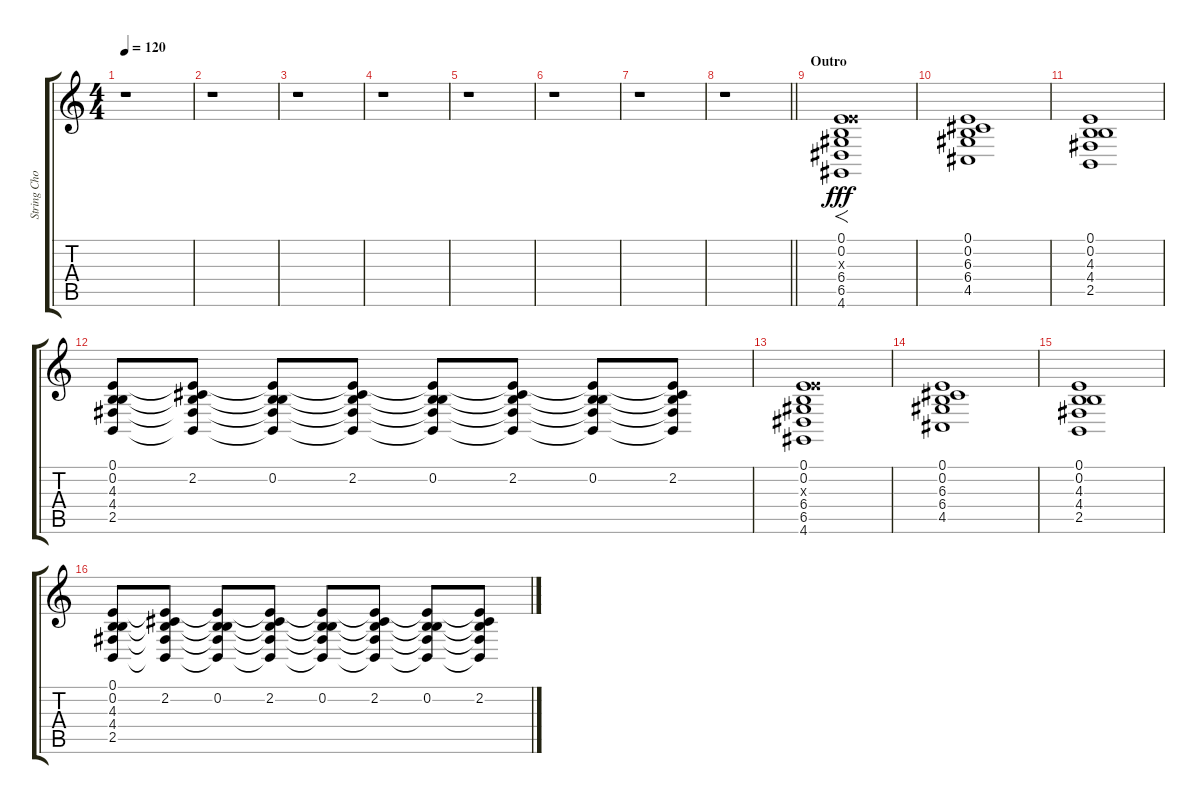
\track ("String Chords" "String Cho") {instrument stringensemble1}
\staff {score tabs}
\tuning (E4 B3 G3 D3 A2 E2) {hide}
\ts (4 4)
\tempo 120
\clef g2
\ks c
r.1{dy fff} |
r.1 |
r.1 |
r.1 |
r.1 |
r.1 |
r.1 |
\barLineRight lightlight
r.1 |
\section ("" "Outro")
(0.1 0.2 9.3{x} 6.4 6.5 4.6).1{f} |
(0.1 0.2 6.3 6.4 4.5).1 |
(0.1 0.2 4.3 4.4 2.5).1 |
(0.1 0.2 4.3 4.4 2.5).8 (0.1{t} 2.2 4.3{t} 4.4{t} 2.5{t}).8 (0.1{t} 0.2 4.3{t} 4.4{t} 2.5{t}).8 (0.1{t} 2.2 4.3{t} 4.4{t} 2.5{t}).8 (0.1{t} 0.2 4.3{t} 4.4{t} 2.5{t}).8 (0.1{t} 2.2 4.3{t} 4.4{t} 2.5{t}).8 (0.1{t} 0.2 4.3{t} 4.4{t} 2.5{t}).8 (0.1{t} 2.2 4.3{t} 4.4{t} 2.5{t}).8 |
(0.1 0.2 9.3{x} 6.4 6.5 4.6).1 |
(0.1 0.2 6.3 6.4 4.5).1 |
(0.1 0.2 4.3 4.4 2.5).1 |
(0.1 0.2 4.3 4.4 2.5).8 (0.1{t} 2.2 4.3{t} 4.4{t} 2.5{t}).8 (0.1{t} 0.2 4.3{t} 4.4{t} 2.5{t}).8 (0.1{t} 2.2 4.3{t} 4.4{t} 2.5{t}).8 (0.1{t} 0.2 4.3{t} 4.4{t} 2.5{t}).8 (0.1{t} 2.2 4.3{t} 4.4{t} 2.5{t}).8 (0.1{t} 0.2 4.3{t} 4.4{t} 2.5{t}).8 (0.1{t} 2.2 4.3{t} 4.4{t} 2.5{t}).8
